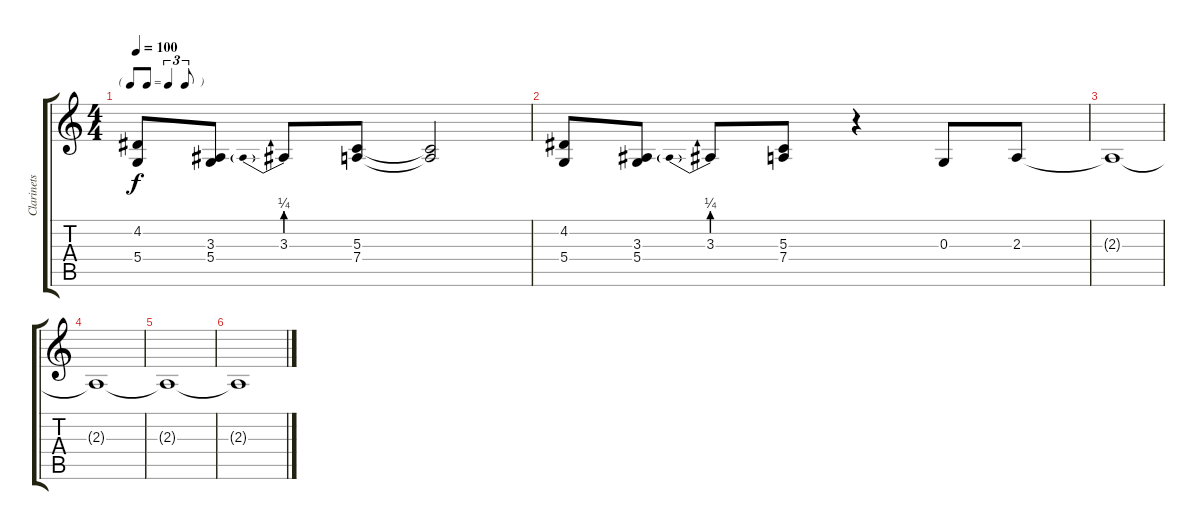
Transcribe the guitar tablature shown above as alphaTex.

\track ("Clarinets" "Clarinets") {instrument clarinet}
\staff {score tabs}
\tuning (E4 B3 G3 D3 A2 E2) {hide}
\ts (4 4)
\tf triplet8th
\tempo 100
\clef g2
\ks c
(4.2 5.4).8{dy f} (3.3 5.4).8 3.3{be (prebend 0 1 60 1)}.8 (5.3 7.4).8 (5.3{t} 7.4{t}).2 |
(4.2 5.4).8 (3.3 5.4).8 3.3{be (prebend 0 1 60 1)}.8 (5.3 7.4).8 r.4 0.3.8 2.3.8 |
2.3{t}.1{volume 1} |
2.3{t}.1 |
2.3{t}.1 |
2.3{t}.1
